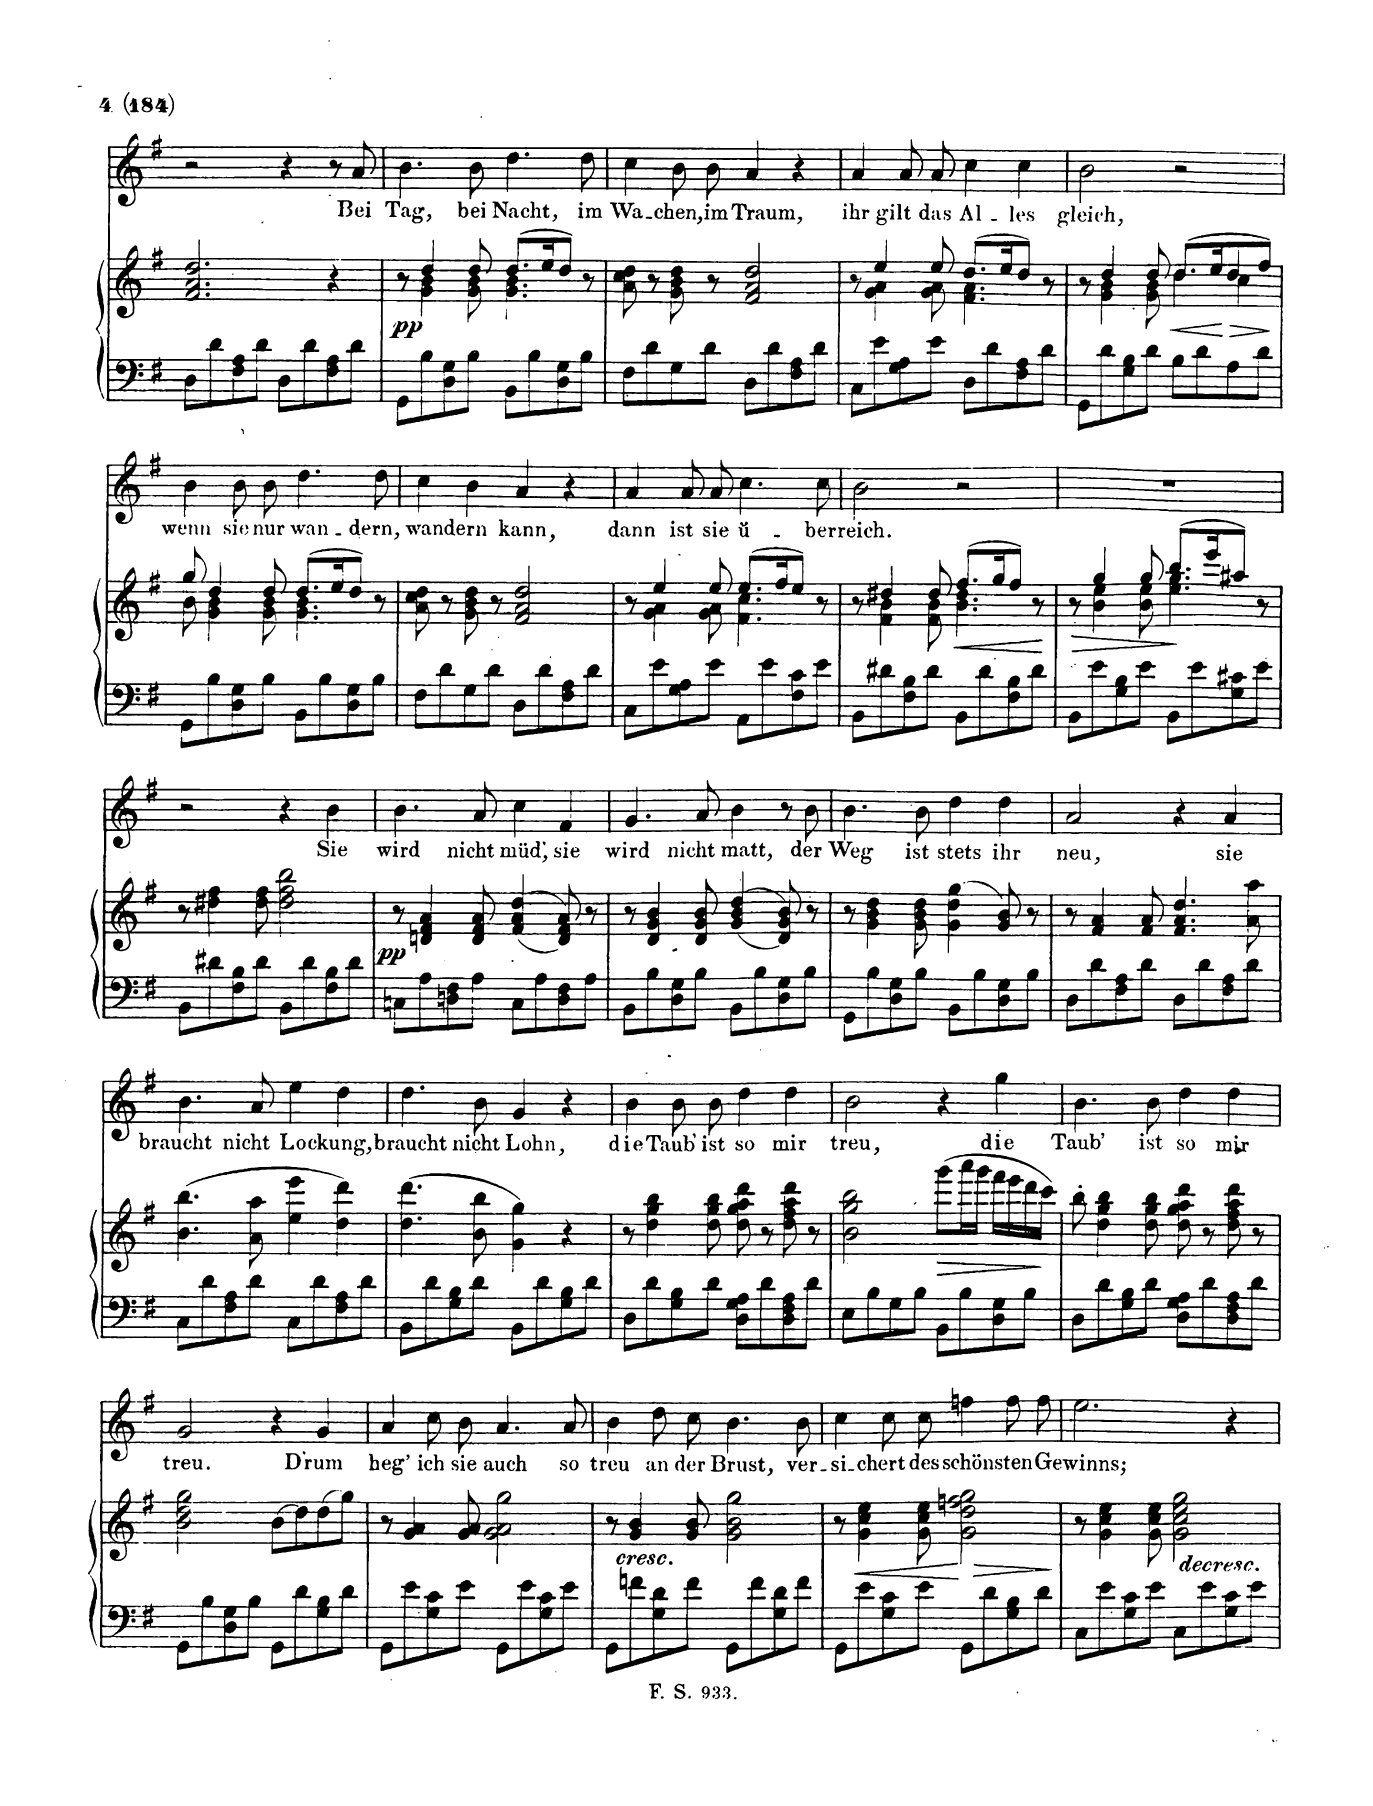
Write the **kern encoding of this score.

**kern	**kern	**dynam	**kern	**text
*part2	*part2	*part2	*part1	*part1
*staff3	*staff2	*staff2/3	*staff1	*staff1
*I"Piano	*	*	*I"Voice	*
*I'Pno	*	*	*	*
*clefF4	*clefG2	*	*clefG2	*
*k[f#]	*k[f#]	*	*k[f#]	*
*M2/2	*M2/2	*	*M2/2	*
*met(c|)	*met(c|)	*	*met(c|)	*
=51	=51	=51	=51	=51
8D\L	2.f#/ 2.a/ 2.dd/	.	2r	.
8d\	.	.	.	.
8F#\ 8A\	.	.	.	.
8d\J	.	.	.	.
8D\L	.	.	4r	.
8d\	.	.	.	.
8F#\ 8A\	4r	.	8r	.
8d\J	.	.	8a/	Bei
=52	=52	=52	=52	=52
*	*^	*	*	*
!	!	!	!LO:DY:a=2	!	!
8GG\L	8r	8ryy	pp	4.b\	Tag,
8B\	4dd/	4g\ 4b\	.	.	.
8D\ 8G\	.	.	.	.	.
8B\J	8dd/	8g\ 8b\	.	8b\	bei
8BB\L	(8.dd/L	4.g\ 4.b\	.	4.dd\	Nacht,
8B\	.	.	.	.	.
.	16ee/K	.	.	.	.
8D\ 8G\	8dd/J)	.	.	.	.
8B\J	8r	8ryy	.	8dd\	im
*	*v	*v	*	*	*
=53	=53	=53	=53	=53
8F#\L	8a\ 8cc\ 8dd\	.	4cc\	Wa-
8d\	8r	.	.	.
8G\	8g\ 8b\ 8dd\	.	8b\L	-chen,
8d\J	8r	.	8b\J	im
8D\L	2f#/ 2a/ 2dd/	.	4a/	Traum,
8d\	.	.	.	.
8F#\ 8A\	.	.	4r	.
8d\J	.	.	.	.
=54	=54	=54	=54	=54
*	*^	*	*	*
8C\L	8r	8ryy	.	4a/	ihr
8e\	4ee/	4g\ 4a\	.	.	.
8G\ 8A\	.	.	.	8a/L	gilt
8e\J	8ee/	8g\ 8a\	.	8a/J	das
8D\L	(8.dd/L	4.f#\ 4.a\	.	4cc\	Al-
8d\	.	.	.	.	.
.	16ee/K	.	.	.	.
8F#\ 8A\	8dd/J)	.	.	4cc\	-les
8d\J	8r	8ryy	.	.	.
=55	=55	=55	=55	=55	=55
8GG\L	8r	8ryy	.	2b\	gleich,
8d\	4dd/	4g\ 4b\	.	.	.
8G\ 8B\	.	.	.	.	.
8d\J	8dd/	8g\ 8b\	.	.	.
!	!LO:N:head=solid	!	!LO:HP:b	!	!
8B\L	(8.dd/L	4dd\	<	2r	.
8d\	.	.	.	.	.
.	16ee/K	.	.	.	.
!	!	!	!LO:HP:n=1:b	!	!
8A\	8dd/	4cc\	[ >	.	.
8d\J	8ff#/J)	.	.	.	.
*	*v	*v	*	*	*
.	.	]	.	.
=56	=56	=56	=56	=56
*	*^	*	*	*
8GG\L	8gg/	8b\ 8dd\	.	4b\	wenn
8B\	4dd/	4g\ 4b\	.	.	.
8D\ 8G\	.	.	.	8b\L	sie
8B\J	8dd/	8g\ 8b\	.	8b\J	nur
8BB\L	(8.dd/L	4.g\ 4.b\	.	4.dd\	wan-
8B\	.	.	.	.	.
.	16ee/K	.	.	.	.
8D\ 8G\	8dd/J)	.	.	.	.
8B\J	8r	8ryy	.	8dd\	-dern,
*	*v	*v	*	*	*
=57	=57	=57	=57	=57
8F#\L	8a\ 8cc\ 8dd\	.	4cc\	wan-
8d\	8r	.	.	.
8G\	8g\ 8b\ 8dd\	.	4b\	-dern
8d\J	8r	.	.	.
8D\L	2f#/ 2a/ 2dd/	.	4a/	kann,
8d\	.	.	.	.
8F#\ 8A\	.	.	4r	.
8d\J	.	.	.	.
=58	=58	=58	=58	=58
*	*^	*	*	*
8C\L	8r	8ryy	.	4a/	dann
8e\	4ee/	4g\ 4a\	.	.	.
8G\ 8A\	.	.	.	8a/L	ist
8e\J	8ee/	8g\ 8a\	.	8a/J	sie
8AA\L	(8.ee/L	4.f#\ 4.cc\	.	4.cc\	ü-
8e\	.	.	.	.	.
.	16ff#/K	.	.	.	.
8F#\ 8c\	8ee/J)	.	.	.	.
8e\J	8r	8ryy	.	8cc\	-ber-
=59	=59	=59	=59	=59	=59
8BB\L	8r	8ryy	.	2b\	-reich.
8d#X\	4dd#X/	4f#\ 4b\	.	.	.
8F#\ 8B\	.	.	.	.	.
8d#\J	8dd#/	8f#\ 8b\	.	.	.
!	!	!	!LO:HP:b	!	!
8BB\L	(8.ff#/L	4.b\ 4.dd#\	<	2r	.
8d#\	.	.	.	.	.
.	16gg/K	.	.	.	.
8F#\ 8B\	8ff#/J)	.	.	.	.
8d#\J	8r	8ryy	.	.	.
*	*v	*v	*	*	*
.	.	[	.	.
=60	=60	=60	=60	=60
*	*^	*	*	*
8BB\L	8r	8ryy	.	1r	.
!	!	!	!LO:HP:b	!	!
8e\	4gg/	4b\ 4ee\	>	.	.
8G\ 8B\	.	.	.	.	.
8e\J	8gg/	8b\ 8ee\	.	.	.
8BB\L	(8.bb/L	4.ee\ 4.gg\	]	.	.
8e\	.	.	.	.	.
.	16eee/K	.	.	.	.
8G\ 8c#X\	8aa#X/J)	.	.	.	.
8e\J	8r	8ryy	.	.	.
*	*v	*v	*	*	*
=61	=61	=61	=61	=61
8BB\L	8r	.	2r	.
8d#X\	4dd#X\ 4ff#\	.	.	.
8F#\ 8B\	.	.	.	.
8d#\J	8dd#\ 8ff#\	.	.	.
8BB\L	2dd#\ 2ff#\ 2bb\	.	4r	.
8d#\	.	.	.	.
8F#\ 8B\	.	.	4b\	Sie
8d#\J	.	.	.	.
=62	=62	=62	=62	=62
!	!	!LO:DY:a=2	!	!
8Cn\L	8r	pp	4.b\	wird
8A\	4dn/ 4f#/ 4a/	.	.	.
8Dn\ 8F#\	.	.	.	.
8A\J	8d/ 8f#/ 8a/	.	8a/	nicht
8C\L	((>4f#/ 4a/ 4dd/	.	4cc\	müd’,
8A\	.	.	.	.
8D\ 8F#\	8d/ 8f#/ 8a/))	.	4f#/	sie
8A\J	8r	.	.	.
=63	=63	=63	=63	=63
8BB\L	8r	.	4.g/	wird
8B\	4d/ 4g/ 4b/	.	.	.
8D\ 8G\	.	.	.	.
8B\J	8d/ 8g/ 8b/	.	8a/	nicht
8BB\L	((>4g/ 4b/ 4dd/	.	4b\	matt,
8B\	.	.	.	.
8D\ 8G\	8d/ 8g/ 8b/))	.	8r	.
8B\J	8r	.	8b\	der
=64	=64	=64	=64	=64
8GG\L	8r	.	4.b\	Weg
8B\	4g\ 4b\ 4dd\	.	.	.
8D\ 8G\	.	.	.	.
8B\J	8g\ 8b\ 8dd\	.	8b\	ist
8BB\L	(4g\ 4dd\ 4gg\	.	4dd\	stets
8B\	.	.	.	.
8D\ 8G\	8g/ 8b/)	.	4dd\	ihr
8B\J	8r	.	.	.
=65	=65	=65	=65	=65
8D\L	8r	.	2a/	neu,
8d\	4f#/ 4a/	.	.	.
8F#\ 8A\	.	.	.	.
8d\J	8f#/ 8a/	.	.	.
8D\L	4.f#/ 4.a/ 4.dd/	.	4r	.
8d\	.	.	.	.
8F#\ 8A\	.	.	4a/	sie
8d\J	8a\ 8aa\	.	.	.
=66	=66	=66	=66	=66
8C\L	(4.b\ 4.bb\	.	4.b\	braucht
8d\	.	.	.	.
8F#\ 8A\	.	.	.	.
8d\J	8a\ 8aa\	.	8a/	nicht
8C\L	4ee\ 4eee\	.	4ee\	Lock-
8d\	.	.	.	.
8F#\ 8A\	4dd\ 4ddd\)	.	4dd\	-ung,
8d\J	.	.	.	.
=67	=67	=67	=67	=67
8BB\L	(4.dd\ 4.ddd\	.	4.dd\	braucht
8d\	.	.	.	.
8G\ 8B\	.	.	.	.
8d\J	8b\ 8bb\	.	8b\	nicht
8BB\L	4g\ 4gg\)	.	4g/	Lohn,
8d\	.	.	.	.
8G\ 8B\	4r	.	4r	.
8d\J	.	.	.	.
=68	=68	=68	=68	=68
8D\L	8r	.	4b\	die
8d\	4dd\ 4gg\ 4bb\	.	.	.
8G\ 8B\	.	.	8b\L	Taub’
8d\J	8dd\ 8gg\ 8bb\	.	8b\J	ist
8D\ 8G\ 8A\L	8dd\ 8gg\ 8aa\ 8ddd\	.	4dd\	so
8d\	8r	.	.	.
8D\ 8F#\ 8A\	8dd\ 8ff#\ 8aa\ 8ddd\	.	4dd\	mir
8d\J	8r	.	.	.
=69	=69	=69	=69	=69
8E\L	2b\ 2gg\ 2bb\	.	2b\	treu,
8B\	.	.	.	.
8G\	.	.	.	.
8B\J	.	.	.	.
!	!	!LO:HP:b	!	!
8BB\L	(8ggg\L	>	4r	.
8B\	16aaa\L	.	.	.
.	16ggg\JJ	.	.	.
8D\ 8G\	16fff#\LL	.	4gg\	die
.	16eee\	.	.	.
8B\J	16ddd\	.	.	.
.	16ccc\JJ)	.	.	.
.	.	]	.	.
=70	=70	=70	=70	=70
8D\L	8bb'\	.	4.b\	Taub’
8d\	4dd\ 4gg\ 4bb\	.	.	.
8G\ 8B\	.	.	.	.
8d\J	8dd\ 8gg\ 8bb\	.	8b\	ist
8D\ 8G\ 8A\L	8dd\ 8gg\ 8aa\ 8ddd\	.	4dd\	so
8d\	8r	.	.	.
8D\ 8F#\ 8A\	8dd\ 8ff#\ 8aa\ 8ddd\	.	4dd\	mir
8d\J	8r	.	.	.
=71	=71	=71	=71	=71
8GG\L	2b\ 2dd\ 2gg\	.	2g/	treu.
8B\	.	.	.	.
8D\ 8G\	.	.	.	.
8B\J	.	.	.	.
8GG\L	(8b\L	.	4r	.
8d\	8dd\)	.	.	.
8G\ 8B\	(8dd\	.	4g/	D’rum
8d\J	8gg\J)	.	.	.
=72	=72	=72	=72	=72
8GG\L	8r	.	4a/	heg’
8e\	4g/ 4a/	.	.	.
8G\ 8c\	.	.	8cc\L	ich
8e\J	8g/ 8a/	.	8b\J	sie
8GG\L	2g\ 2a\ 2gg\	.	4.a/	auch
8e\	.	.	.	.
8G\ 8c\	.	.	.	.
8e\J	.	.	8a/	so
=73	=73	=73	=73	=73
8GG\L	8r	.	4b\	treu
!LO:TX:a:i:t=cresc.	!	!	!	!
8fn\	4g/ 4b/	.	.	.
8G\ 8d\	.	.	8dd\L	an
8f\J	8g/ 8b/	.	8cc\J	der
8GG\L	2g\ 2b\ 2gg\	.	4.b\	Brust,
8f\	.	.	.	.
8G\ 8d\	.	.	.	.
8f\J	.	.	8b\	ver-
=74	=74	=74	=74	=74
8GG\L	8r	.	4cc\	-si-
!	!	!LO:HP:b	!	!
8e\	4g\ 4cc\ 4ee\	<	.	.
8G\ 8c\	.	.	8cc\L	-chert
8e\J	8g\ 8cc\ 8ee\	.	8cc\J	des
!	!	!LO:HP:n=1:b	!	!
8GG\L	2g\ 2dd\ 2ffn\ 2gg\	[ >	4ffn\	schön-
8d\	.	.	.	.
8G\ 8B\	.	.	8ff\L	-sten
8d\J	.	.	8ff\J	Ge-
.	.	]	.	.
=75	=75	=75	=75	=75
8C\L	8r	.	2.ee\	-winns;
8e\	4g\ 4cc\ 4ee\	.	.	.
8G\ 8c\	.	.	.	.
8e\J	8g\ 8cc\ 8ee\	.	.	.
!LO:TX:a:i:t=dim.	!	!	!	!
8C\L	2g\ 2cc\ 2ee\ 2gg\	.	.	.
8e\	.	.	.	.
8G\ 8c\	.	.	4r	.
8e\J	.	.	.	.
=	=	=	=	=
*-	*-	*-	*-	*-
